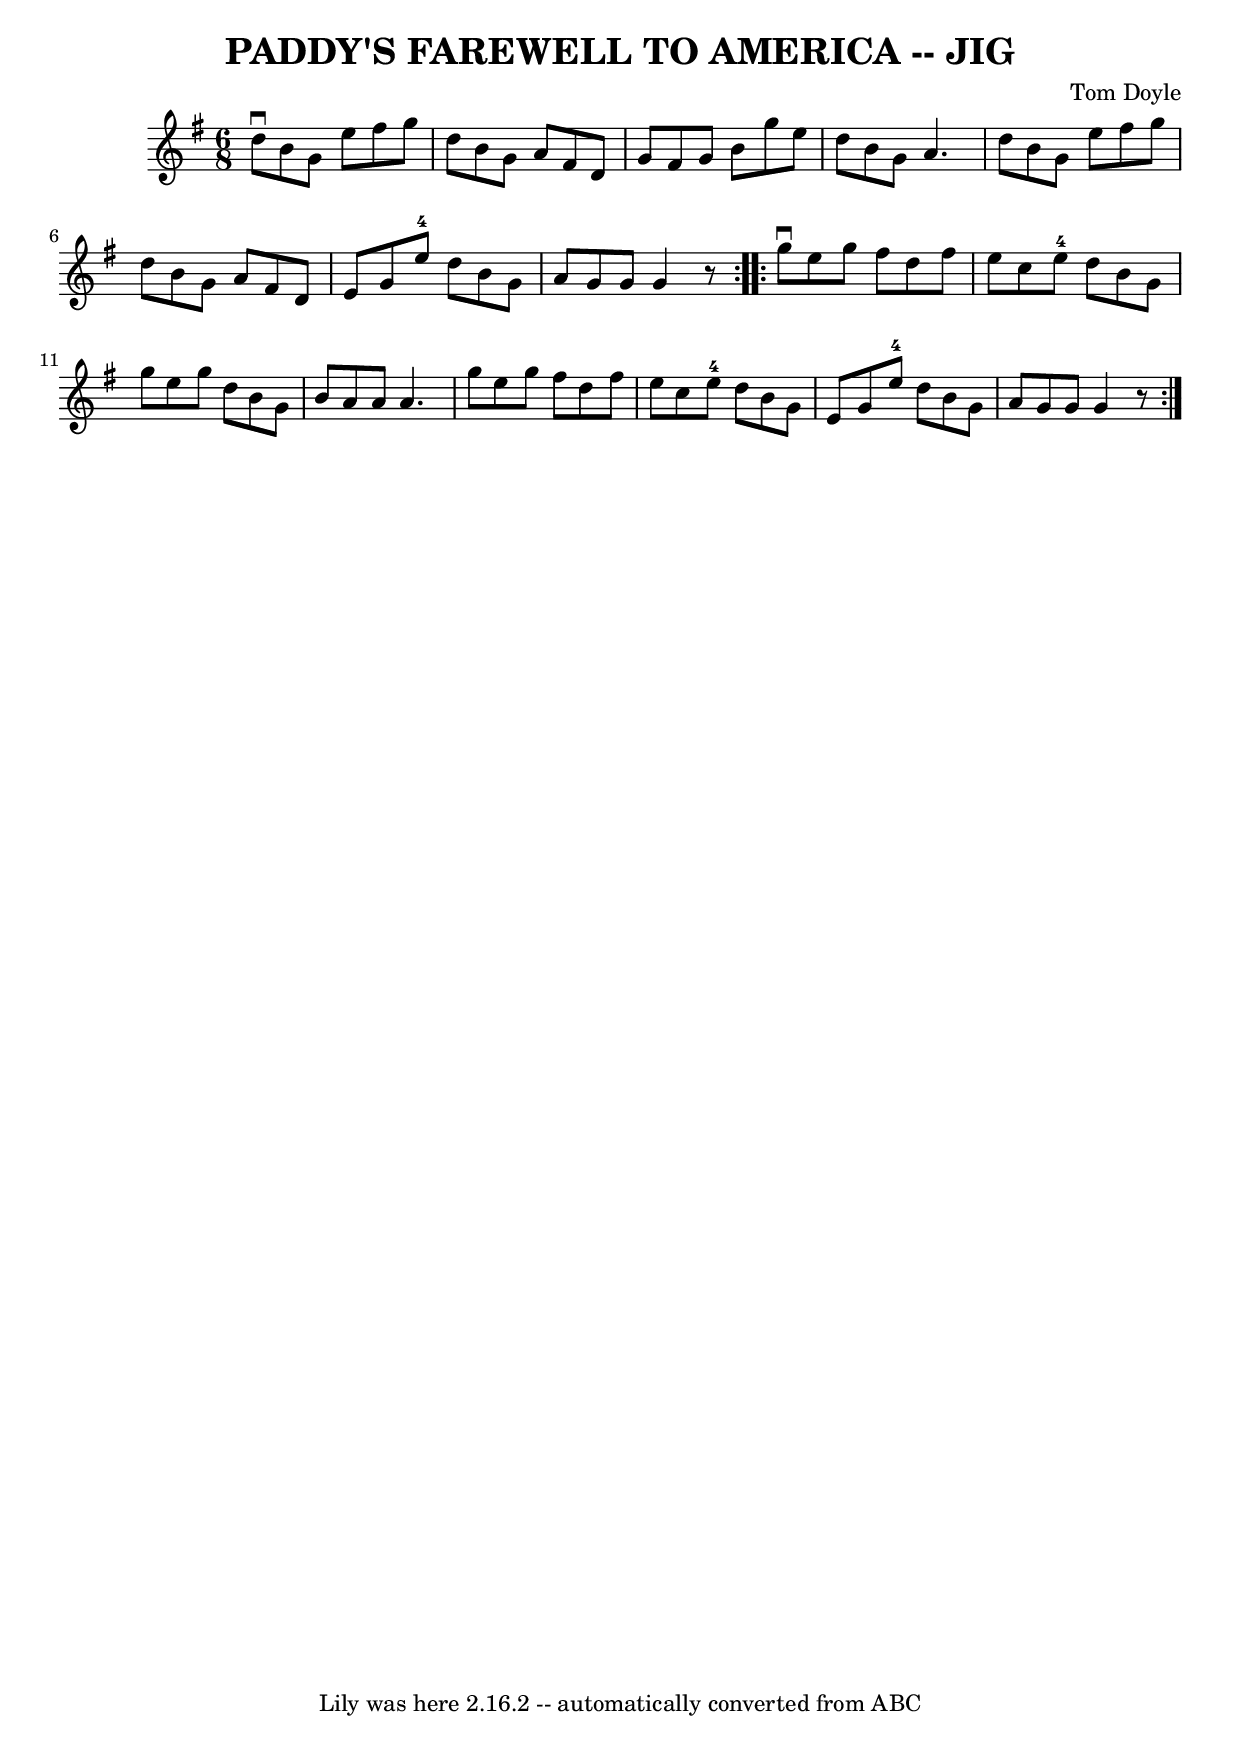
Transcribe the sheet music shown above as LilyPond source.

\version "2.7.40"
\include "Mammoth.ily"
\header {
	%% book = "Ryan's Mammoth Collection of Fiddle Tunes"
	composer = "Tom Doyle"
	crossRefNumber = "1"
	footnotes = ""
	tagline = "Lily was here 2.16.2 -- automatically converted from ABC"
	title = "PADDY'S FAREWELL TO AMERICA -- JIG"
}
voicedefault =  {
\set Score.defaultBarType = "empty"

\repeat volta 2 {
\time 6/8 \key g \major d''8^\downbow b'8 g'8 e''8 fis''8 g''8 
   |
 d''8 b'8 g'8 a'8 fis'8 d'8    |
 g'8    
fis'8 g'8 b'8 g''8 e''8    |
 d''8 b'8 g'8 a'4.    
|
     |
 d''8 b'8 g'8 e''8 fis''8 g''8    
|
 d''8 b'8 g'8 a'8 fis'8 d'8    |
 e'8 g'8   
 e''8-4 d''8 b'8 g'8    |
 a'8 g'8 g'8 g'4    r8   
}     \repeat volta 2 { g''8^\downbow e''8 g''8 fis''8 d''8    
fis''8    |
 e''8 c''8 e''8-4 d''8 b'8 g'8    |
 
 g''8 e''8 g''8 d''8 b'8 g'8    |
 b'8 a'8 a'8    
a'4.    |
     |
 g''8 e''8 g''8 fis''8 d''8    
fis''8    |
 e''8 c''8 e''8-4 d''8 b'8 g'8    |
 
 e'8 g'8 e''8-4 d''8 b'8 g'8    |
 a'8 g'8 g'8  
 g'4    r8   }   
}

\score{
    <<

	\context Staff="default"
	{
	    \voicedefault 
	}

    >>
	\layout {
	}
	\midi {}
}
